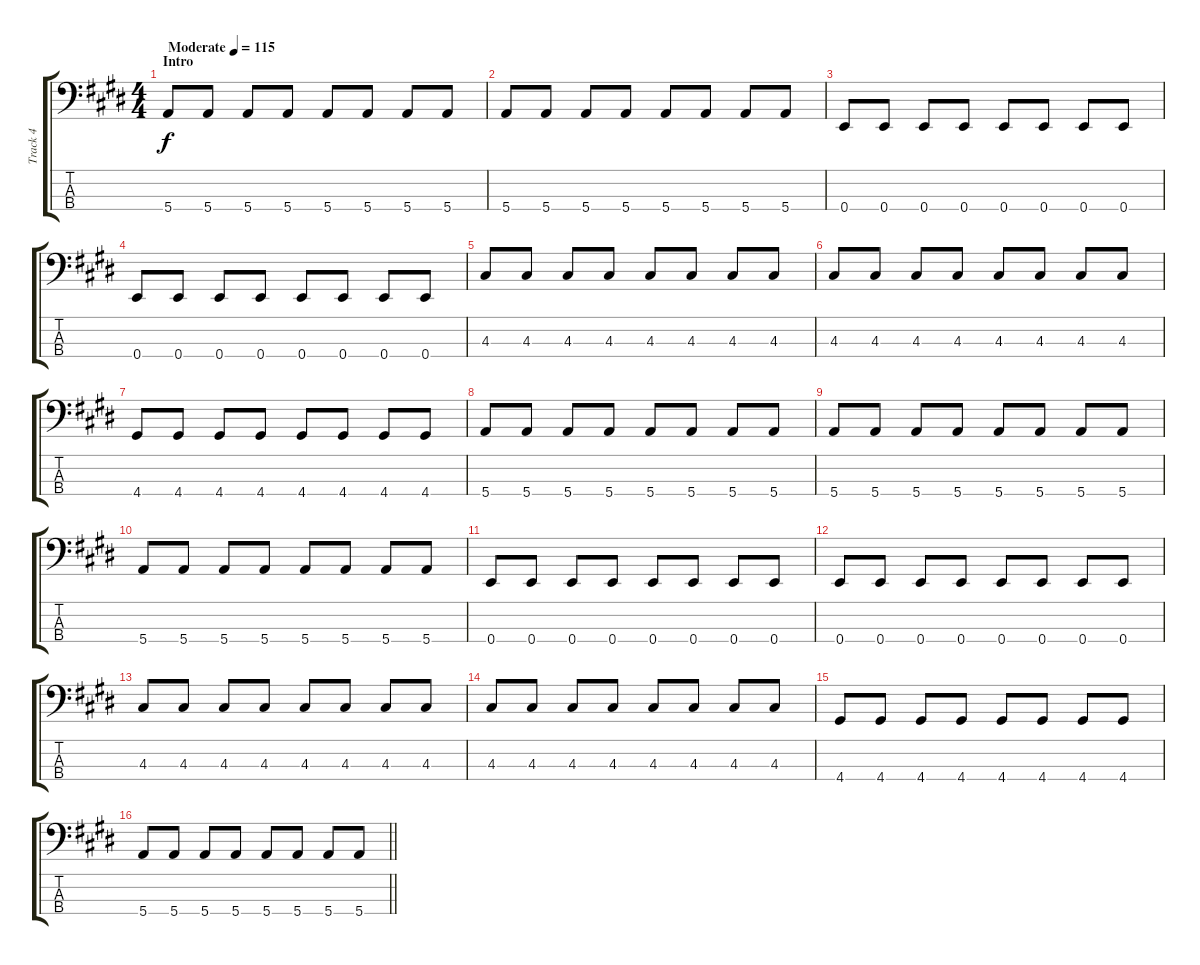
\track ("Track 4" "Track 4") {instrument electricbassfinger}
\staff {score tabs}
\tuning (G2 D2 A1 E1) {hide}
\ts (4 4)
\section ("" "Intro")
\tempo (115 "Moderate")
\clef f4
\ks e
5.4.8{dy f instrument electricbassfinger} 5.4.8 5.4.8 5.4.8 5.4.8 5.4.8 5.4.8 5.4.8 |
5.4.8 5.4.8 5.4.8 5.4.8 5.4.8 5.4.8 5.4.8 5.4.8 |
0.4.8 0.4.8 0.4.8 0.4.8 0.4.8 0.4.8 0.4.8 0.4.8 |
0.4.8 0.4.8 0.4.8 0.4.8 0.4.8 0.4.8 0.4.8 0.4.8 |
4.3.8 4.3.8 4.3.8 4.3.8 4.3.8 4.3.8 4.3.8 4.3.8 |
4.3.8 4.3.8 4.3.8 4.3.8 4.3.8 4.3.8 4.3.8 4.3.8 |
4.4.8 4.4.8 4.4.8 4.4.8 4.4.8 4.4.8 4.4.8 4.4.8 |
5.4.8 5.4.8 5.4.8 5.4.8 5.4.8 5.4.8 5.4.8 5.4.8 |
5.4.8 5.4.8 5.4.8 5.4.8 5.4.8 5.4.8 5.4.8 5.4.8 |
5.4.8 5.4.8 5.4.8 5.4.8 5.4.8 5.4.8 5.4.8 5.4.8 |
0.4.8 0.4.8 0.4.8 0.4.8 0.4.8 0.4.8 0.4.8 0.4.8 |
0.4.8 0.4.8 0.4.8 0.4.8 0.4.8 0.4.8 0.4.8 0.4.8 |
4.3.8 4.3.8 4.3.8 4.3.8 4.3.8 4.3.8 4.3.8 4.3.8 |
4.3.8 4.3.8 4.3.8 4.3.8 4.3.8 4.3.8 4.3.8 4.3.8 |
4.4.8 4.4.8 4.4.8 4.4.8 4.4.8 4.4.8 4.4.8 4.4.8 |
\barLineRight lightlight
5.4.8 5.4.8 5.4.8 5.4.8 5.4.8 5.4.8 5.4.8 5.4.8
